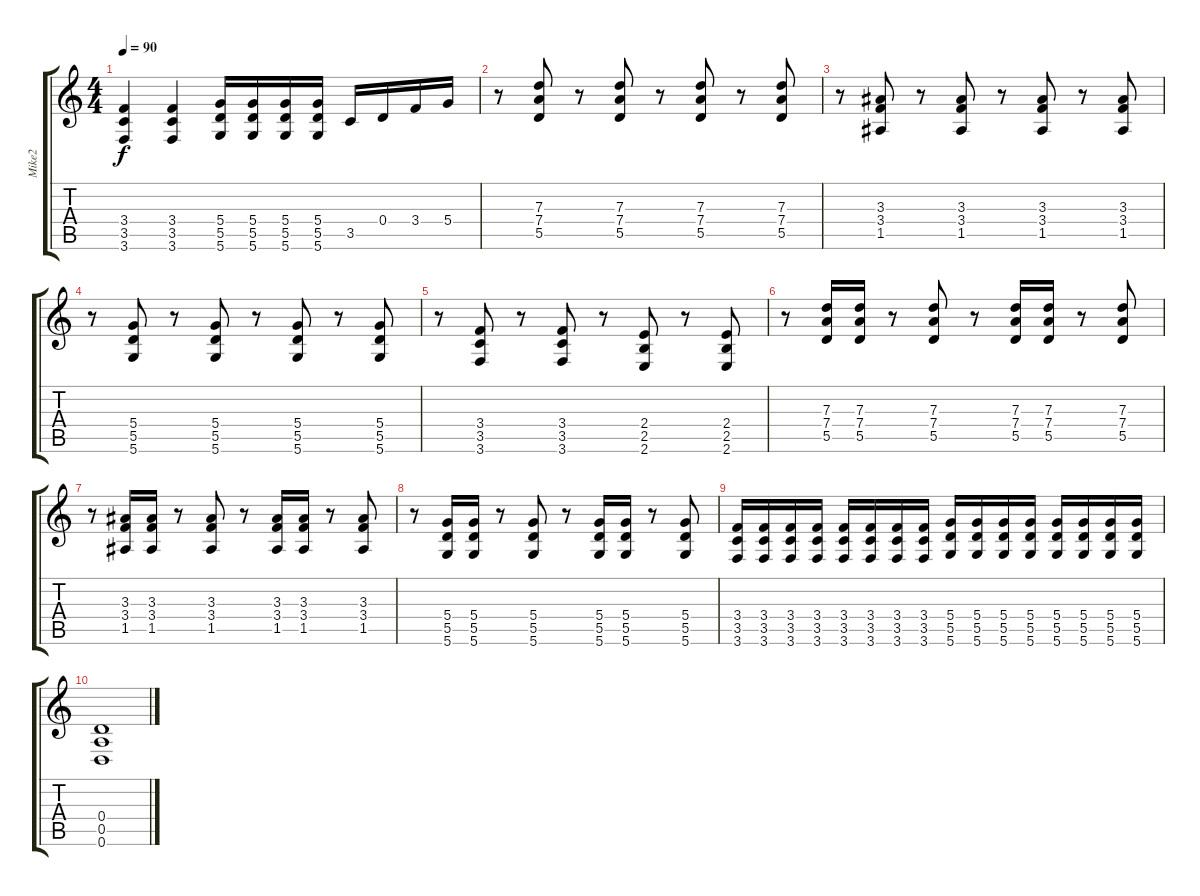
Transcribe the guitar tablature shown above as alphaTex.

\track ("Mike2" "Mike2") {instrument distortionguitar}
\staff {score tabs}
\tuning (E4 B3 G3 D3 A2 D2) {hide}
\ts (4 4)
\tempo 90
\clef g2
\ks c
(3.4 3.5 3.6).4{dy f} (3.4 3.5 3.6).4 (5.4 5.5 5.6).16 (5.4 5.5 5.6).16 (5.4 5.5 5.6).16 (5.4 5.5 5.6).16 3.5.16 0.4.16 3.4.16 5.4.16 |
r.8{volume 13} (7.3 7.4 5.5).8 r.8 (7.3 7.4 5.5).8 r.8 (7.3 7.4 5.5).8 r.8 (7.3 7.4 5.5).8 |
r.8 (3.3 3.4 1.5).8 r.8 (3.3 3.4 1.5).8 r.8 (3.3 3.4 1.5).8 r.8 (3.3 3.4 1.5).8 |
r.8 (5.4 5.5 5.6).8 r.8 (5.4 5.5 5.6).8 r.8 (5.4 5.5 5.6).8 r.8 (5.4 5.5 5.6).8 |
r.8 (3.4 3.5 3.6).8 r.8 (3.4 3.5 3.6).8 r.8 (2.4 2.5 2.6).8 r.8 (2.4 2.5 2.6).8 |
r.8 (7.3 7.4 5.5).16 (7.3 7.4 5.5).16 r.8 (7.3 7.4 5.5).8 r.8 (7.3 7.4 5.5).16 (7.3 7.4 5.5).16 r.8 (7.3 7.4 5.5).8 |
r.8 (3.3 3.4 1.5).16 (3.3 3.4 1.5).16 r.8 (3.3 3.4 1.5).8 r.8 (3.3 3.4 1.5).16 (3.3 3.4 1.5).16 r.8 (3.3 3.4 1.5).8 |
r.8 (5.4 5.5 5.6).16 (5.4 5.5 5.6).16 r.8 (5.4 5.5 5.6).8 r.8 (5.4 5.5 5.6).16 (5.4 5.5 5.6).16 r.8 (5.4 5.5 5.6).8 |
(3.4 3.5 3.6).16{volume 16} (3.4 3.5 3.6).16 (3.4 3.5 3.6).16 (3.4 3.5 3.6).16 (3.4 3.5 3.6).16 (3.4 3.5 3.6).16 (3.4 3.5 3.6).16 (3.4 3.5 3.6).16 (5.4 5.5 5.6).16 (5.4 5.5 5.6).16 (5.4 5.5 5.6).16 (5.4 5.5 5.6).16 (5.4 5.5 5.6).16 (5.4 5.5 5.6).16 (5.4 5.5 5.6).16 (5.4 5.5 5.6).16 |
(0.4 0.5 0.6).1
